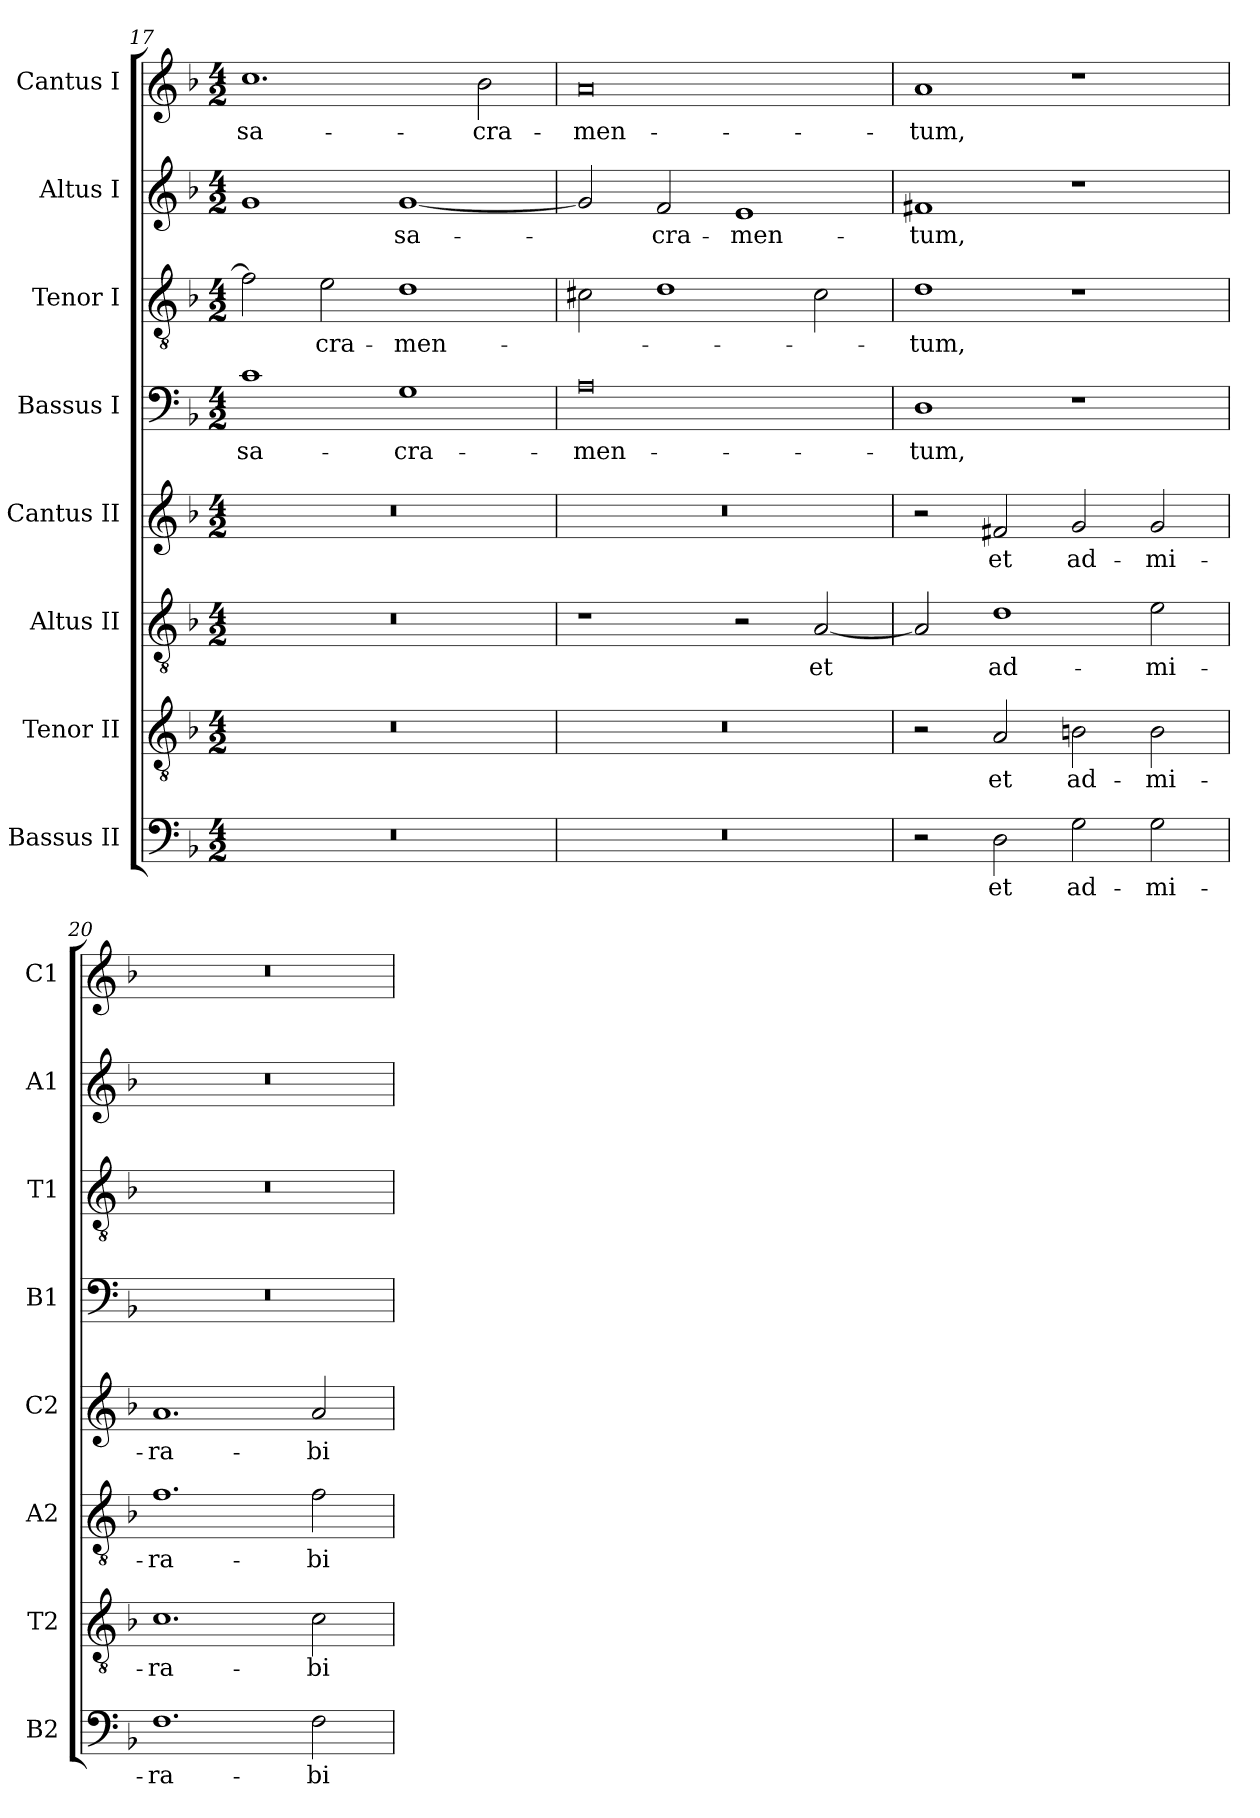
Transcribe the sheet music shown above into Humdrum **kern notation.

**kern	**text	**kern	**text	**kern	**text	**kern	**text	**kern	**text	**kern	**text	**kern	**text	**kern	**text
*part8	*part8	*part7	*part7	*part6	*part6	*part5	*part5	*part4	*part4	*part3	*part3	*part2	*part2	*part1	*part1
*staff8	*staff8	*staff7	*staff7	*staff6	*staff6	*staff5	*staff5	*staff4	*staff4	*staff3	*staff3	*staff2	*staff2	*staff1	*staff1
*I"Bassus II	*	*I"Tenor II	*	*I"Altus II	*	*I"Cantus II	*	*I"Bassus I	*	*I"Tenor I	*	*I"Altus I	*	*I"Cantus I	*
*I'B2	*	*I'T2	*	*I'A2	*	*I'C2	*	*I'B1	*	*I'T1	*	*I'A1	*	*I'C1	*
*clefF4	*	*clefGv2	*	*clefGv2	*	*clefG2	*	*clefF4	*	*clefGv2	*	*clefG2	*	*clefG2	*
*k[b-]	*	*k[b-]	*	*k[b-]	*	*k[b-]	*	*k[b-]	*	*k[b-]	*	*k[b-]	*	*k[b-]	*
*F:	*	*F:	*	*F:	*	*F:	*	*F:	*	*F:	*	*F:	*	*F:	*
*M4/2	*	*M4/2	*	*M4/2	*	*M4/2	*	*M4/2	*	*M4/2	*	*M4/2	*	*M4/2	*
=17	=17	=17	=17	=17	=17	=17	=17	=17	=17	=17	=17	=17	=17	=17	=17
!	!	!	!	!	!	!	!	!	!LO:LY:b	!	!	!	!	!	!LO:LY:b
0r	.	0r	.	0r	.	0r	.	1c	sa-	2f\]	.	1g	.	1.cc	sa-
!	!	!	!	!	!	!	!	!	!	!	!LO:LY:b	!	!	!	!
.	.	.	.	.	.	.	.	.	.	2e\	-cra-	.	.	.	.
!	!	!	!	!	!	!	!	!	!LO:LY:b	!	!LO:LY:b	!	!LO:LY:b	!	!
.	.	.	.	.	.	.	.	1G	-cra-	1d	-men-	[1g	sa-	.	.
!	!	!	!	!	!	!	!	!	!	!	!	!	!	!	!LO:LY:b
.	.	.	.	.	.	.	.	.	.	.	.	.	.	2b-\	-cra-
=18	=18	=18	=18	=18	=18	=18	=18	=18	=18	=18	=18	=18	=18	=18	=18
!	!	!	!	!	!	!	!	!	!LO:LY:b	!	!LO:LY:b	!	!LO:LY:b	!	!LO:LY:b
0r	.	0r	.	1r	.	0r	.	0A	-men-	2c#X\	-­-	2g/]	-­	0a	-men-
!	!	!	!	!	!	!	!	!	!	!	!	!	!LO:LY:b	!	!
.	.	.	.	.	.	.	.	.	.	1d	.	2f/	cra-	.	.
!	!	!	!	!	!	!	!	!	!	!	!	!	!LO:LY:b	!	!
.	.	.	.	2r	.	.	.	.	.	.	.	1e	-men-	.	.
!	!	!	!	!	!LO:LY:b	!	!	!	!	!	!	!	!	!	!
.	.	.	.	[2A/	et	.	.	.	.	2c#\	.	.	.	.	.
=19	=19	=19	=19	=19	=19	=19	=19	=19	=19	=19	=19	=19	=19	=19	=19
!	!	!	!	!	!	!	!	!	!LO:LY:b	!	!LO:LY:b	!	!LO:LY:b	!	!LO:LY:b
2r	.	2r	.	2A/]	.	2r	.	1D	-tum,	1d	-tum,	1f#X	-tum,	1a	-tum,
!	!LO:LY:b	!	!LO:LY:b	!	!LO:LY:b	!	!LO:LY:b	!	!	!	!	!	!	!	!
2D\	et	2A/	et	1d	ad-	2f#X/	et	.	.	.	.	.	.	.	.
!	!LO:LY:b	!	!LO:LY:b	!	!	!	!LO:LY:b	!	!	!	!	!	!	!	!
2G\	ad-	2Bn\	ad-	.	.	2g/	ad-	1r	.	1r	.	1r	.	1r	.
!	!LO:LY:b	!	!LO:LY:b	!	!LO:LY:b	!	!LO:LY:b	!	!	!	!	!	!	!	!
2G\	-mi-	2B\	-mi-	2e\	-mi-	2g/	-mi-	.	.	.	.	.	.	.	.
=20	=20	=20	=20	=20	=20	=20	=20	=20	=20	=20	=20	=20	=20	=20	=20
!	!LO:LY:b	!	!LO:LY:b	!	!LO:LY:b	!	!LO:LY:b	!	!	!	!	!	!	!	!
1.F	-ra-	1.c	-ra-	1.f	-ra-	1.a	-ra-	0r	.	0r	.	0r	.	0r	.
!	!LO:LY:b	!	!LO:LY:b	!	!LO:LY:b	!	!LO:LY:b	!	!	!	!	!	!	!	!
2F\	-bi-	2c\	-bi-	2f\	-bi-	2a/	-bi-	.	.	.	.	.	.	.	.
=	=	=	=	=	=	=	=	=	=	=	=	=	=	=	=
*-	*-	*-	*-	*-	*-	*-	*-	*-	*-	*-	*-	*-	*-	*-	*-
